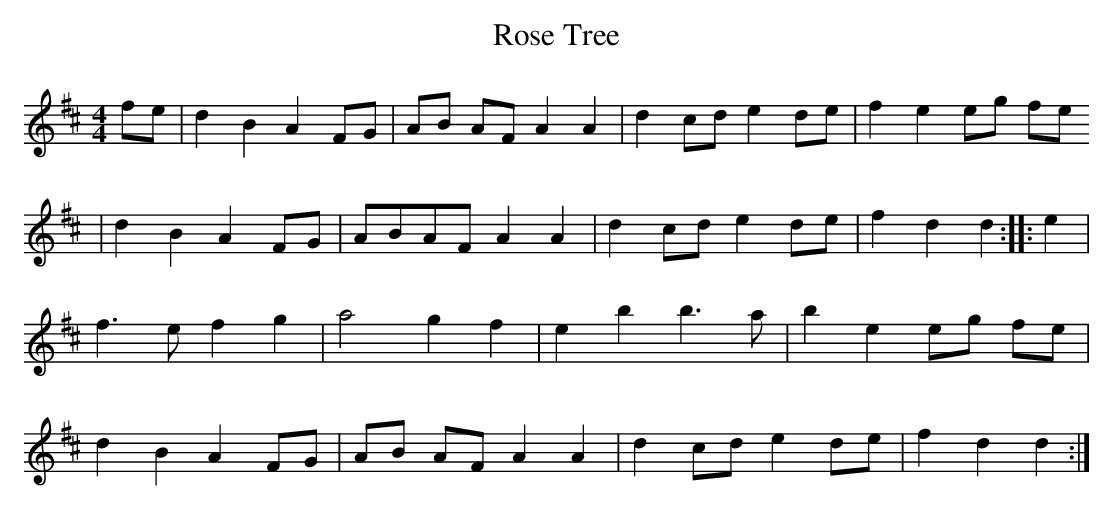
X:1
T:Rose Tree
M:4/4
L:1/4
K:D
f/2e/2|dBA F/2G/2|A/2B/2 A/2F/2 AA|d c/2d/2 "^"e d/2e/2|fe e/2g/2 f/2e/2
|
dBA F/2G/2|A/2B/2A/2F/2 AA|d c/2d/2 e d/2e/2|fdd:|:e|
f3/2e/2fg|a2gf|ebb3/2a/2|bee/2g/2 f/2e/2|
dBAF/2G/2|A/2B/2 A/2F/2AA|d c/2d/2 ed/2e/2|fdd:|
